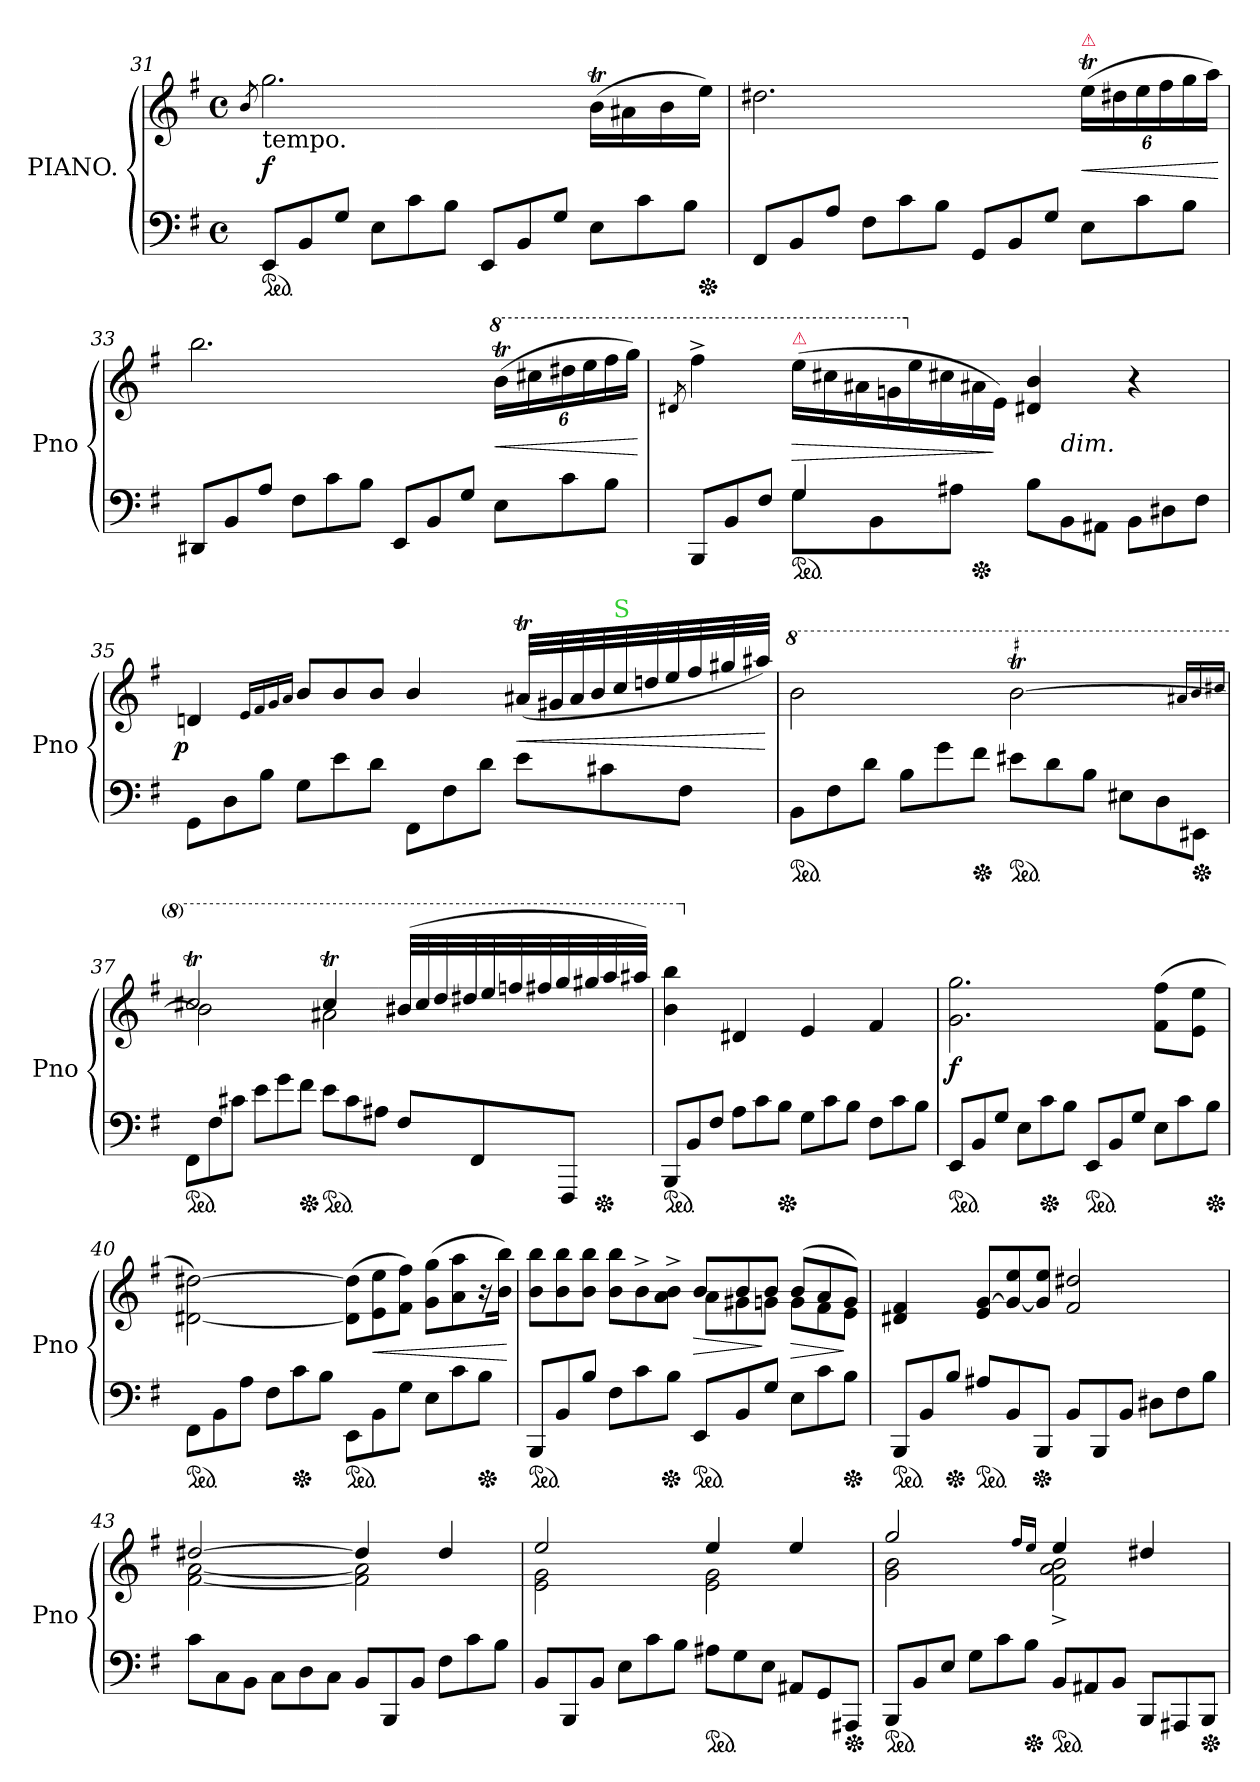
**kern	**kern	**dynam
*part1	*part1	*part1
*staff2	*staff1	*staff1/2
*I"PIANO.	*	*
*I'Pno	*	*
*clefF4	*clefG2	*
*k[f#]	*k[f#]	*
*e:	*e:	*
*M4/4	*M4/4	*
*met(c)	*met(c)	*
=31	=31	=31
.	8qb/	.
*Xtuplet	*	*
!	!LO:TX:b:t=tempo.	!
*ped	*	*
12EEL	2.gg	f
12BB	.	.
12GJ	.	.
12EL	.	.
12c	.	.
12BJ	.	.
12EEL	.	.
12BB	.	.
12GJ	.	.
12EL	(>16btLL	.
.	16a#X	.
12c	.	.
.	16b	.
12BJ	.	.
*Xped	*	*
.	16eeJJ)	.
=32	=32	=32
12FF#L	2.dd#X	.
12BB	.	.
12AJ	.	.
12F#L	.	.
12c	.	.
12BJ	.	.
12GGL	.	.
12BB	.	.
12GJ	.	.
!	!LO:TX:a:color=crimson:t=⚠	!
12EL	(>24eeTLL	<
.	24dd#X	.
12c	24ee	.
.	24ff#	.
12BJ	24gg	.
.	24aaJJ)	.
.	.	[
=33	=33	=33
12DD#XL	2.bb	.
12BB	.	.
12AJ	.	.
12F#L	.	.
12c	.	.
12BJ	.	.
12EEL	.	.
12BB	.	.
12GJ	.	.
*	*8va	*
12EL	(>24bbtLL	<
.	24ccc#X	.
12c	24ddd#X	.
.	24eee	.
12BJ	24fff#	.
.	24gggJJ)	.
.	.	[
=34	=34	=34
.	8qdd#X/	.
*^	*^	*
12BBBL	4ryy	4fff#^>	3..ryy	.
12BB	.	.	.	.
12F#J	.	.	.	.
!	!	!LO:TX:a:color=crimson:t=⚠	!	!
!	!	!LO:N:vis=16	!	!
*ped	*	*	*	*
12G\L	4G/	(>32eee\LL	.	>
!	!	!LO:N:vis=16	!	!
.	.	32ccc#X\	.	.
!	!	!LO:N:vis=16	!	!
.	.	32aa#X\	.	.
12BB	.	.	.	.
!	!	!LO:N:vis=16	!	!
.	.	32ggn\	.	.
*	*	*X8va	*	*
!	!	!LO:N:vis=16	!	!
.	.	32ee\	.	.
!	!	!LO:N:vis=16	!	!
.	.	32cc#X\	.	.
12A#XJ	.	.	.	.
!	!	!LO:N:vis=16	!	!
*Xped	*	*	*	*
.	.	32a#X\	.	.
!	!	!LO:N:vis=16	!	!
.	.	32e\JJ)	.	]
12BL	4ryy	4d#j 4b	.	.
!	!	!	!LO:TX:c:i:t=dim.	!
12BB	.	.	3ryy	.
12AA#XJ	.	.	.	.
12BBL	4ryy	4r	.	.
12D#X	.	.	.	.
12F#J	.	.	12ryy	.
*v	*v	*	*	*
=35	=35	=35	=35
!	!	!	!LO:DY:rj
*	*v	*v	*
12GGL	4dn	p
12D	.	.
12BJ	.	.
.	16qqe/LL	.
.	16qqf#/	.
.	16qqg/	.
.	16qqa/JJ	.
*	*Xtuplet	*
12GL	12b/L	.
12e	12b/	.
12dJ	12b/J	.
12FF#L	4b/	.
12F#	.	.
12dJ	.	.
12eL	(<40a#Xt/LLL	<
.	40g#X/	.
.	40a#/	.
.	40b/	.
12c#X	.	.
!	!LO:TX:a:color=limegreen:t=S	!
.	40cc/	.
.	40ddn/	.
.	40ee/	.
12F#J	.	.
.	40ff#/	.
.	40gg#X/	.
.	40aa#X/JJJ)	.
.	.	[
=36	=36	=36
*	*8va	*
*ped	*	*
12BBL	2bb	.
12F#	.	.
12dJ	.	.
12BL	.	.
12g\	.	.
*Xped	*	*
12f#\J	.	.
!	!LO:TR:acc=#	!
*ped	*	*
12e#XL	[2bbT	.
12d	.	.
12BJ	.	.
12E#X\L	.	.
12D	.	.
*Xped	*	*
12EE#XJ	.	.
.	16qqaa#X/LL	.
.	16qqbb/	.
.	16qqccc#X/JJ	.
=37	=37	=37
*	*^	*
*ped	*	*	*
12FF#L	2ccc#Xt	2bb]	.
12F#	.	.	.
12c#XJ	.	.	.
12eL	.	.	.
12g	.	.	.
*Xped	*	*	*
12f#J	.	.	.
*ped	*	*	*
12eL	4ccc#t	2aa#X	.
12c#	.	.	.
12A#XJ	.	.	.
12F#L	(<44bb#XLLL	.	.
.	44ccc#	.	.
.	44ddd	.	.
.	44ddd#X	.	.
12FF#	.	.	.
.	44eee	.	.
.	44fffn	.	.
.	44fff#X	.	.
.	44ggg	.	.
12FFF#J	.	.	.
.	44ggg#X	.	.
*Xped	*	*	*
.	44aaa	.	.
.	44aaa#XJJJ)	.	.
*	*v	*v	*
=38	=38	=38
*ped	*	*
12BBBL	4bb 4bbb	.
12BB	.	.
12F#J	.	.
*	*X8va	*
12AL	4d#X	.
12c	.	.
*Xped	*	*
12BJ	.	.
12GL	4e	.
12c	.	.
12BJ	.	.
12F#L	4f#	.
12c	.	.
12BJ	.	.
=39	=39	=39
*ped	*	*
12EEL	2.g 2.gg	f
12BB	.	.
12GJ	.	.
12EL	.	.
*Xped	*	*
12c	.	.
12BJ	.	.
*ped	*	*
12EEL	.	.
12BB	.	.
12GJ	.	.
12EL	(>8f# 8ff#L	.
12c	.	.
.	8e 8eeJ	.
*Xped	*	*
12BJ	.	.
=40	=40	=40
*ped	*	*
12FF#\L	[2d#X\ [2dd#X\)	.
12BB	.	.
12AJ	.	.
12F#L	.	.
*Xped	*	*
12c	.	.
12BJ	.	.
*ped	*	*
12EE\L	(>12d#]\ 12dd#]\L	.
12BB	12e\ 12ee\	<
12GJ	12f#\ 12ff#\J)	.
12EL	(>12g 12ggL	.
12c	12a 12aa	.
*Xped	*	*
12BJ	24r	.
.	24b 24bbJk)	.
.	.	[
=41	=41	=41
*	*^	*
*ped	*	*	*
12BBBL	12b\ 12bb\L	2ryy	.
12BB	12b\ 12bb\	.	.
12BJ	12b\ 12bb\J	.	.
12F#L	12b\ 12bb\L	.	.
12c	12b^<\	.	.
*Xped	*	*	*
12BJ	12a^<\ 12b^<\J	.	.
*ped	*	*	*
12EEL	12bL	12aL	>
12BB	12b	12g#X	.
12GJ	12bJ	12gnJ	]
12EL	(>12bL	12gL	>
12c	12a	12f#	.
*Xped	*	*	*
12BJ	12gJ)	12eJ	]
*	*v	*v	*
=42	=42	=42
*ped	*	*
12BBBL	4d#X 4f#	.
12BB	.	.
*Xped	*	*
12BJ	.	.
*ped	*	*
12A#XL	12e [>12gL	.
12BB	12g_ 12ee	.
*Xped	*	*
12BBBJ	12g] 12eeJ	.
12BBL	2f# 2dd#X	.
12BBB	.	.
12BBJ	.	.
12D#XL	.	.
12F#	.	.
12BJ	.	.
=43	=43	=43
*	*^	*
12cL	[2dd#X	[2f# [2a	.
12C	.	.	.
12BBJ	.	.	.
12C\L	.	.	.
12D	.	.	.
12CJ	.	.	.
12BBL	4dd#]	2f#] 2a]	.
12BBB	.	.	.
12BBJ	.	.	.
12F#L	4dd#	.	.
12c	.	.	.
12BJ	.	.	.
=44	=44	=44	=44
12BBL	2ee	2e 2g	.
12BBB	.	.	.
12BBJ	.	.	.
12EL	.	.	.
12c	.	.	.
12BJ	.	.	.
*ped	*	*	*
12A#XL	4ee	2e 2g	.
12G	.	.	.
12EJ	.	.	.
12AA#XL	4ee	.	.
12GG	.	.	.
*Xped	*	*	*
12AAA#XJ	.	.	.
=45	=45	=45	=45
*ped	*	*	*
12BBBL	2gg	2g 2b	.
12BB	.	.	.
12EJ	.	.	.
12GL	.	.	.
12c	.	.	.
*Xped	*	*	*
12BJ	.	.	.
.	16qqff#/LL	.	.
.	16qqee/JJ	.	.
*ped	*	*	*
12BBL	4ee	2f#^< 2a^< 2b^<	.
12AA#X	.	.	.
12BBJ	.	.	.
12BBBL	4dd#X	.	.
12AAA#X	.	.	.
*Xped	*	*	*
12BBBJ	.	.	.
*	*v	*v	*
=	=	=
*-	*-	*-
